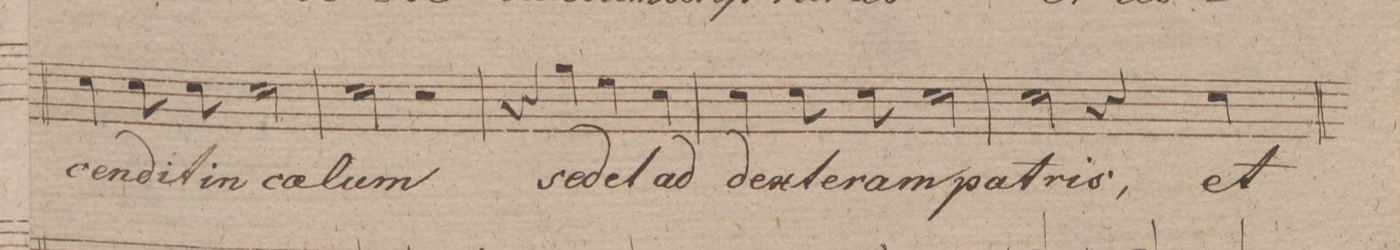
**kern	**text	**dynam
*I"Baſso.	*	*
*clefF4	*	*
*k[f#c#g#d#]	*	*
*met(c|)	*	*
*M2/2	*	*
4E\	-cen-	.
8E\	-dit	.
8E\	in	.
2E\	coe-	.
=151	=151	=151
2E\	-lum	.
2r	.	.
=152	=152	=152
4r	.	.
4B\	se-	.
4G#\	-det	.
4E\	ad	.
=153	=153	=153
4E\	dex-	.
8E\	-te-	.
8E\	-ram	.
2E\	pa-	.
=154	=154	=154
2E\	-tris,	.
4r	.	.
4E\	et	.
=155	=155	=155
*-	*-	*-
